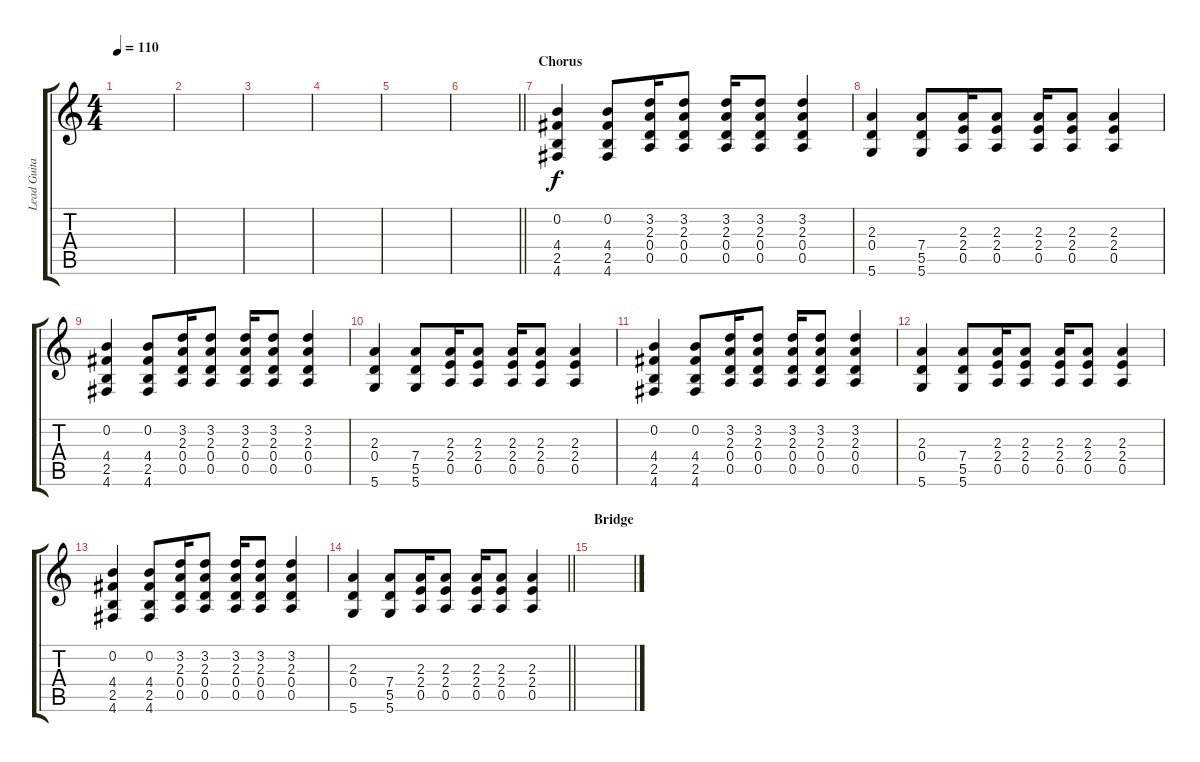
\track ("Lead Guitar - Brad Delson" "Lead Guita") {instrument overdrivenguitar}
\staff {score tabs}
\tuning (E4 B3 G3 D3 A2 D2) {hide}
\ts (4 4)
\tempo 110
\clef g2
\ks c
|
|
|
|
|
\barLineRight lightlight
|
\section ("" "Chorus")
(0.2 4.4 2.5 4.6).4{instrument distortionguitar} (0.2 4.4 2.5 4.6).8 (3.2 2.3 0.4 0.5).16 (3.2 2.3 0.4 0.5).8 (3.2 2.3 0.4 0.5).16 (3.2 2.3 0.4 0.5).8 (3.2 2.3 0.4 0.5).4 |
(2.3 0.4 5.6).4 (7.4 5.5 5.6).8 (2.3 2.4 0.5).16 (2.3 2.4 0.5).8 (2.3 2.4 0.5).16 (2.3 2.4 0.5).8 (2.3 2.4 0.5).4 |
(0.2 4.4 2.5 4.6).4{instrument distortionguitar} (0.2 4.4 2.5 4.6).8 (3.2 2.3 0.4 0.5).16 (3.2 2.3 0.4 0.5).8 (3.2 2.3 0.4 0.5).16 (3.2 2.3 0.4 0.5).8 (3.2 2.3 0.4 0.5).4 |
(2.3 0.4 5.6).4 (7.4 5.5 5.6).8 (2.3 2.4 0.5).16 (2.3 2.4 0.5).8 (2.3 2.4 0.5).16 (2.3 2.4 0.5).8 (2.3 2.4 0.5).4 |
(0.2 4.4 2.5 4.6).4{instrument distortionguitar} (0.2 4.4 2.5 4.6).8 (3.2 2.3 0.4 0.5).16 (3.2 2.3 0.4 0.5).8 (3.2 2.3 0.4 0.5).16 (3.2 2.3 0.4 0.5).8 (3.2 2.3 0.4 0.5).4 |
(2.3 0.4 5.6).4 (7.4 5.5 5.6).8 (2.3 2.4 0.5).16 (2.3 2.4 0.5).8 (2.3 2.4 0.5).16 (2.3 2.4 0.5).8 (2.3 2.4 0.5).4 |
(0.2 4.4 2.5 4.6).4{instrument distortionguitar} (0.2 4.4 2.5 4.6).8 (3.2 2.3 0.4 0.5).16 (3.2 2.3 0.4 0.5).8 (3.2 2.3 0.4 0.5).16 (3.2 2.3 0.4 0.5).8 (3.2 2.3 0.4 0.5).4 |
\barLineRight lightlight
(2.3 0.4 5.6).4 (7.4 5.5 5.6).8 (2.3 2.4 0.5).16 (2.3 2.4 0.5).8 (2.3 2.4 0.5).16 (2.3 2.4 0.5).8 (2.3 2.4 0.5).4 |
\section ("" "Bridge")
